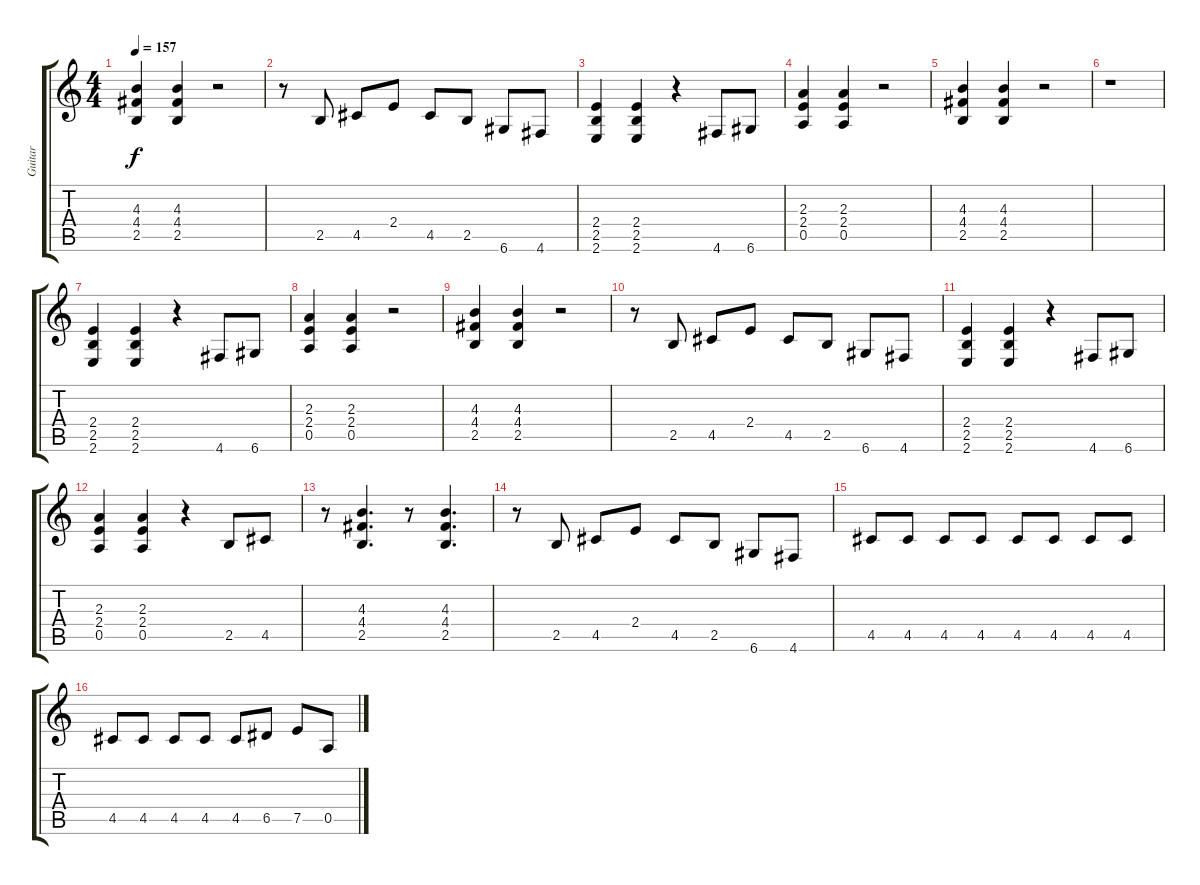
\track ("Guitar" "Guitar") {instrument overdrivenguitar}
\staff {score tabs}
\tuning (E4 B3 G3 D3 A2 D2) {hide}
\ts (4 4)
\tempo 157
\clef g2
\ks c
(4.3 4.4 2.5).4{dy f} (4.3 4.4 2.5).4 r.2 |
r.8 2.5.8 4.5.8 2.4.8 4.5.8 2.5.8 6.6.8 4.6.8 |
(2.4 2.5 2.6).4 (2.4 2.5 2.6).4 r.4 4.6.8 6.6.8 |
(2.3 2.4 0.5).4 (2.3 2.4 0.5).4 r.2 |
(4.3 4.4 2.5).4 (4.3 4.4 2.5).4 r.2 |
r.1 |
(2.4 2.5 2.6).4 (2.4 2.5 2.6).4 r.4 4.6.8 6.6.8 |
(2.3 2.4 0.5).4 (2.3 2.4 0.5).4 r.2 |
(4.3 4.4 2.5).4 (4.3 4.4 2.5).4 r.2 |
r.8 2.5.8 4.5.8 2.4.8 4.5.8 2.5.8 6.6.8 4.6.8 |
(2.4 2.5 2.6).4 (2.4 2.5 2.6).4 r.4 4.6.8 6.6.8 |
(2.3 2.4 0.5).4 (2.3 2.4 0.5).4 r.4 2.5.8 4.5.8 |
r.8 (4.3 4.4 2.5).4{d} r.8 (4.3 4.4 2.5).4{d} |
r.8 2.5.8 4.5.8 2.4.8 4.5.8 2.5.8 6.6.8 4.6.8 |
4.5.8 4.5.8 4.5.8 4.5.8 4.5.8 4.5.8 4.5.8 4.5.8 |
4.5.8 4.5.8 4.5.8 4.5.8 4.5.8 6.5.8 7.5.8 0.5.8
